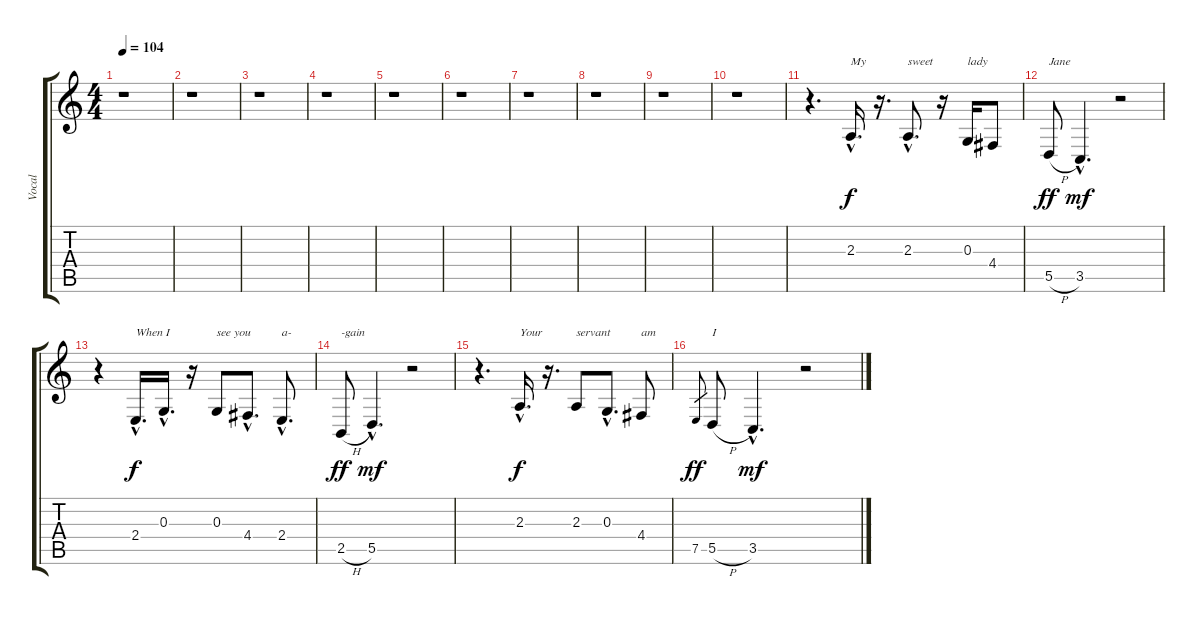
\track ("Vocal" "Vocal") {instrument trumpet}
\staff {score tabs}
\tuning (E4 B3 G3 D3 A2 E2) {hide}
\ts (4 4)
\tempo 104
\clef g2
\ks c
r.1{dy f instrument trumpet} |
r.1 |
r.1 |
r.1 |
r.1 |
r.1 |
r.1 |
r.1 |
r.1 |
r.1 |
r.4{d} 2.3{hac}.16{d txt "My"} r.16{d} 2.3{hac}.8{d txt "sweet"} r.16 0.3.16{txt "lady"} 4.4.8 |
5.5{h}.8{txt "Jane" dy ff} 3.5{hac}.4{d dy mf} r.2 |
r.4 2.4{hac}.16{d txt "When I" dy f} 0.3{hac}.16{d} r.16 0.3.8{txt "see you"} 4.4{hac}.8{d} 2.4{hac}.8{d txt "a-"} |
2.5{h}.8{txt "-gain" dy ff} 5.5{hac}.4{d dy mf} r.2 |
r.4{d} 2.3{hac}.16{d txt "Your" dy f} r.16{d} 2.3.8{txt "servant"} 0.3{hac}.8{d} 4.4.8{txt "am"} |
7.5.8{gr dy ff} 5.5{h}.8{txt "I"} 3.5{hac}.4{d dy mf} r.2
